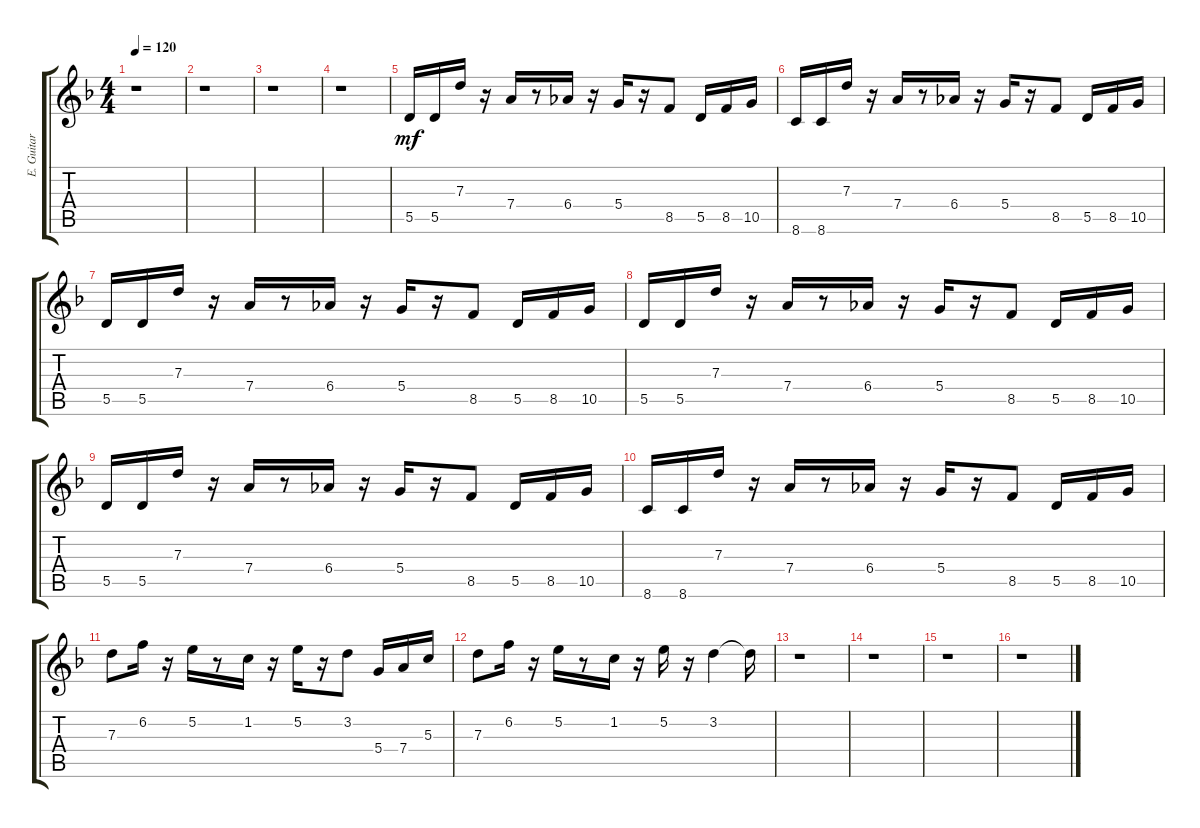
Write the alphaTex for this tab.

\track ("E. Guitar III" "E. Guitar ") {instrument distortionguitar}
\staff {score tabs}
\tuning (E4 B3 G3 D3 A2 E2) {hide}
\ts (4 4)
\tempo 120
\clef g2
\ks dminor
r.1{dy mf} |
r.1 |
r.1 |
r.1 |
5.5.16{volume 16} 5.5.16 7.3.16 r.16 7.4.16 r.8 6.4.16 r.16 5.4.16 r.16 8.5.8 5.5.16 8.5.16 10.5.16 |
8.6.16 8.6.16 7.3.16 r.16 7.4.16 r.8 6.4.16 r.16 5.4.16 r.16 8.5.8 5.5.16 8.5.16 10.5.16 |
5.5.16 5.5.16 7.3.16 r.16 7.4.16 r.8 6.4.16 r.16 5.4.16 r.16 8.5.8 5.5.16 8.5.16 10.5.16 |
5.5.16 5.5.16 7.3.16 r.16 7.4.16 r.8 6.4.16 r.16 5.4.16 r.16 8.5.8 5.5.16 8.5.16 10.5.16 |
5.5.16 5.5.16 7.3.16 r.16 7.4.16 r.8 6.4.16 r.16 5.4.16 r.16 8.5.8 5.5.16 8.5.16 10.5.16 |
8.6.16 8.6.16 7.3.16 r.16 7.4.16 r.8 6.4.16 r.16 5.4.16 r.16 8.5.8 5.5.16 8.5.16 10.5.16 |
7.3.8 6.2.16 r.16 5.2.16 r.8 1.2.16 r.16 5.2.16 r.16 3.2.8 5.4.16 7.4.16 5.3.16 |
7.3.8 6.2.16 r.16 5.2.16 r.8 1.2.16 r.16 5.2.16 r.16 3.2.4 3.2{t}.16 |
\section ("" "")
r.1 |
r.1 |
r.1 |
r.1
